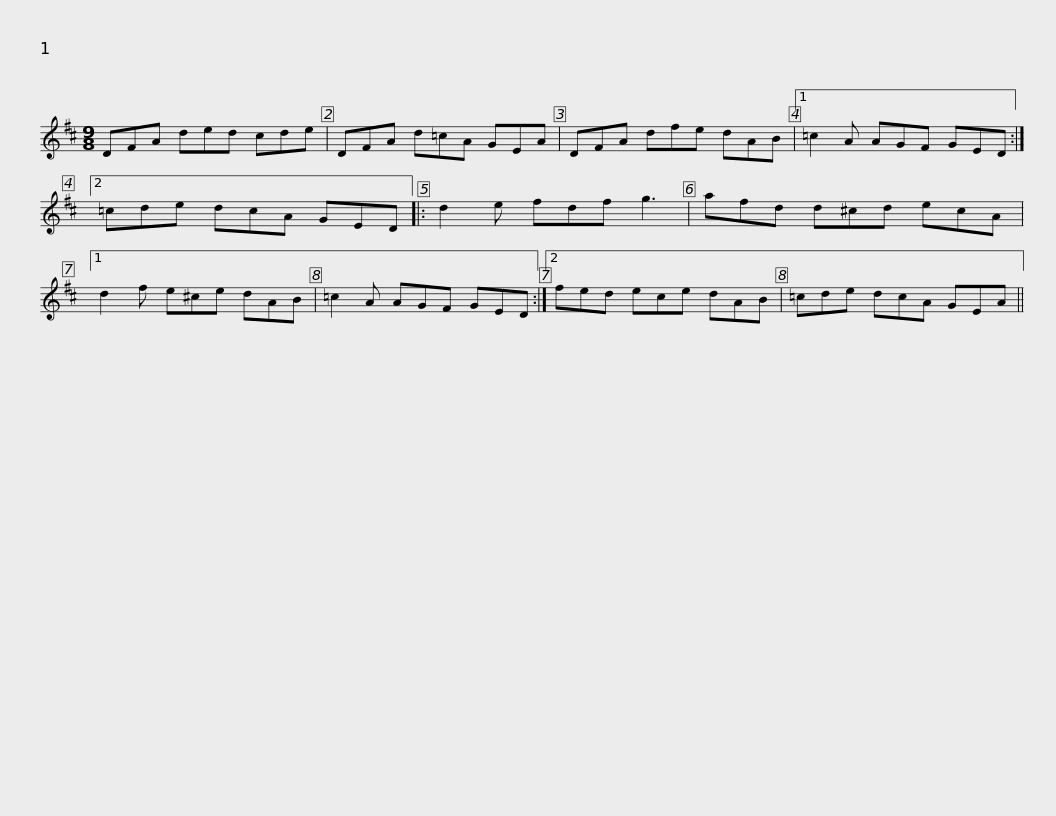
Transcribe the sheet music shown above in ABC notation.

X:1
L:1/8
M:9/8
I:linebreak $
K:D
V:1 treble
V:1
 DFA ded cde | DFA d=cA GEA | DFA dfe dAB |1 =c2 A AGF GED :|2$ =cde dcA GED |: %5
 d2 e fdf g3 | afd d^cd ecA |1 d2 f e^ce dAB | =c2 A AGF GED :|2$ fed ece dAB | %10
 =cde dcA GEA || %11
